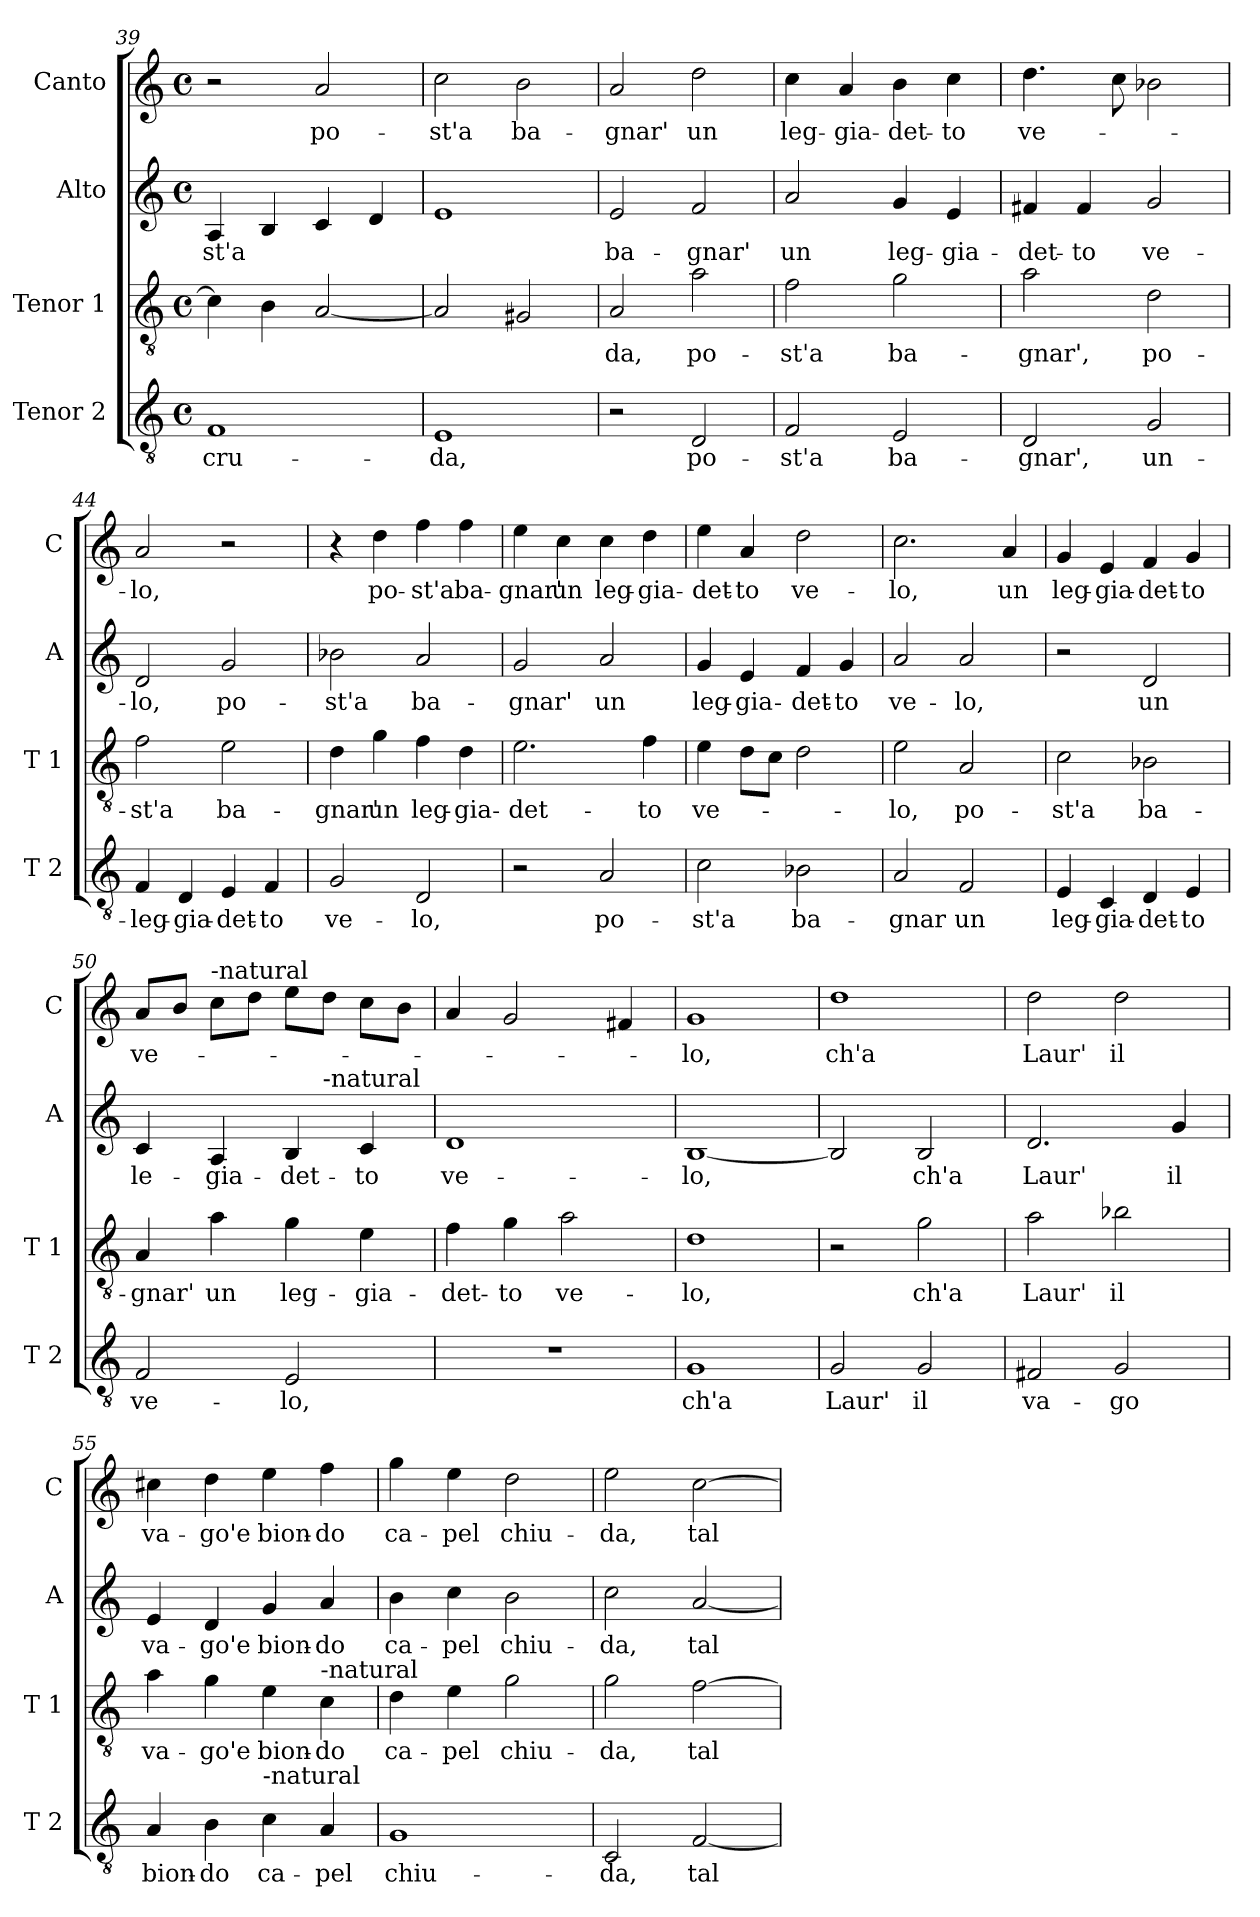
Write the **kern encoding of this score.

**kern	**text	**kern	**text	**kern	**text	**kern	**text
*part4	*part4	*part3	*part3	*part2	*part2	*part1	*part1
*staff4	*staff4	*staff3	*staff3	*staff2	*staff2	*staff1	*staff1
*I"Tenor 2	*	*I"Tenor 1	*	*I"Alto	*	*I"Canto	*
*I'T 2	*	*I'T 1	*	*I'A	*	*I'C	*
*clefGv2	*	*clefGv2	*	*clefG2	*	*clefG2	*
*k[]	*	*k[]	*	*k[]	*	*k[]	*
*C:	*	*C:	*	*C:	*	*C:	*
*M4/4	*	*M4/4	*	*M4/4	*	*M4/4	*
*met(c)	*	*met(c)	*	*met(c)	*	*met(c)	*
=39	=39	=39	=39	=39	=39	=39	=39
!	!LO:LY:b	!	!	!	!LO:LY:b	!	!
1F	cru-	4c\]	.	4A/	-st'a	2r	.
.	.	4B\	.	4B/	.	.	.
!	!	!	!	!	!	!	!LO:LY:b
.	.	[2A/	.	4c/	.	2a/	po-
.	.	.	.	4d/	.	.	.
=40	=40	=40	=40	=40	=40	=40	=40
!	!LO:LY:b	!	!	!	!	!	!LO:LY:b
1E	-da,	2A/]	.	1e	.	2cc\	-st'a
!	!	!	!	!	!	!	!LO:LY:b
.	.	2G#X/	.	.	.	2b\	ba-
=41	=41	=41	=41	=41	=41	=41	=41
!	!	!	!LO:LY:b	!	!LO:LY:b	!	!LO:LY:b
2r	.	2A/	-da,	2e/	ba-	2a/	-gnar'
!	!LO:LY:b	!	!LO:LY:b	!	!LO:LY:b	!	!LO:LY:b
2D/	po-	2a\	po-	2f/	-gnar'	2dd\	un
=42	=42	=42	=42	=42	=42	=42	=42
!	!LO:LY:b	!	!LO:LY:b	!	!LO:LY:b	!	!LO:LY:b
2F/	-st'a	2f\	-st'a	2a/	un	4cc\	leg-
!	!	!	!	!	!	!	!LO:LY:b
.	.	.	.	.	.	4a/	-gia-
!	!LO:LY:b	!	!LO:LY:b	!	!LO:LY:b	!	!LO:LY:b
2E/	ba-	2g\	ba-	4g/	leg-	4b\	-det-
!	!	!	!	!	!LO:LY:b	!	!LO:LY:b
.	.	.	.	4e/	-gia-	4cc\	-to
!!LO:LB:g=z
=43	=43	=43	=43	=43	=43	=43	=43
!	!LO:LY:b	!	!LO:LY:b	!	!LO:LY:b	!	!LO:LY:b
2D/	-gnar',	2a\	-gnar',	4f#X/	-det-	4.dd\	ve-
!	!	!	!	!	!LO:LY:b	!	!
.	.	.	.	4f#/	-to	.	.
.	.	.	.	.	.	8cc\	.
!	!LO:LY:b	!	!LO:LY:b	!	!LO:LY:b	!	!
2G/	un-	2d\	po-	2g/	ve-	2b-X\	.
=44	=44	=44	=44	=44	=44	=44	=44
!	!LO:LY:b	!	!LO:LY:b	!	!LO:LY:b	!	!LO:LY:b
4F/	-leg-	2f\	-st'a	2d/	-lo,	2a/	-lo,
!	!LO:LY:b	!	!	!	!	!	!
4D/	-gia-	.	.	.	.	.	.
!	!LO:LY:b	!	!LO:LY:b	!	!LO:LY:b	!	!
4E/	-det-	2e\	ba-	2g/	po-	2r	.
!	!LO:LY:b	!	!	!	!	!	!
4F/	-to	.	.	.	.	.	.
=45	=45	=45	=45	=45	=45	=45	=45
!	!LO:LY:b	!	!LO:LY:b	!	!LO:LY:b	!	!
2G/	ve-	4d\	-gnar'	2b-X\	-st'a	4r	.
!	!	!	!LO:LY:b	!	!	!	!LO:LY:b
.	.	4g\	un	.	.	4dd\	po-
!	!LO:LY:b	!	!LO:LY:b	!	!LO:LY:b	!	!LO:LY:b
2D/	-lo,	4f\	leg-	2a/	ba-	4ff\	-st'a
!	!	!	!LO:LY:b	!	!	!	!LO:LY:b
.	.	4d\	-gia-	.	.	4ff\	ba-
=46	=46	=46	=46	=46	=46	=46	=46
!	!	!	!LO:LY:b	!	!LO:LY:b	!	!LO:LY:b
2r	.	2.e\	-det-	2g/	-gnar'	4ee\	-gnar'
!	!	!	!	!	!	!	!LO:LY:b
.	.	.	.	.	.	4cc\	un
!	!LO:LY:b	!	!	!	!LO:LY:b	!	!LO:LY:b
2A/	po-	.	.	2a/	un	4cc\	leg-
!	!	!	!LO:LY:b	!	!	!	!LO:LY:b
.	.	4f\	-to	.	.	4dd\	-gia-
=47	=47	=47	=47	=47	=47	=47	=47
!	!LO:LY:b	!	!LO:LY:b	!	!LO:LY:b	!	!LO:LY:b
2c\	-st'a	4e\	ve-	4g/	leg-	4ee\	-det-
!	!	!	!	!	!LO:LY:b	!	!LO:LY:b
.	.	8d\L	.	4e/	-gia-	4a/	-to
.	.	8c\J	.	.	.	.	.
!	!LO:LY:b	!	!	!	!LO:LY:b	!	!LO:LY:b
2B-X\	ba-	2d\	.	4f/	-det-	2dd\	ve-
!	!	!	!	!	!LO:LY:b	!	!
.	.	.	.	4g/	-to	.	.
=48	=48	=48	=48	=48	=48	=48	=48
!	!LO:LY:b	!	!LO:LY:b	!	!LO:LY:b	!	!LO:LY:b
2A/	-gnar	2e\	-lo,	2a/	ve-	2.cc\	-lo,
!	!LO:LY:b	!	!LO:LY:b	!	!LO:LY:b	!	!
2F/	un	2A/	po-	2a/	-lo,	.	.
!	!	!	!	!	!	!	!LO:LY:b
.	.	.	.	.	.	4a/	un
!!LO:LB:g=z
=49	=49	=49	=49	=49	=49	=49	=49
!	!LO:LY:b	!	!LO:LY:b	!	!	!	!LO:LY:b
4E/	leg-	2c\	-st'a	2r	.	4g/	leg-
!	!LO:LY:b	!	!	!	!	!	!LO:LY:b
4C/	-gia-	.	.	.	.	4e/	-gia-
!	!LO:LY:b	!	!LO:LY:b	!	!LO:LY:b	!	!LO:LY:b
4D/	-det-	2B-X\	ba-	2d/	un	4f/	-det-
!	!LO:LY:b	!	!	!	!	!	!LO:LY:b
4E/	-to	.	.	.	.	4g/	-to
=50	=50	=50	=50	=50	=50	=50	=50
!	!LO:LY:b	!	!LO:LY:b	!	!LO:LY:b	!	!LO:LY:b
*	*	*	*	*^	*	*	*
2F/	ve-	4A/	-gnar'	4c/	2ryy	le-	8a/L	ve-
.	.	.	.	.	.	.	8b/J	.
!	!	!	!	!	!	!	!LO:TX:a:t=-natural	!
!	!	!	!LO:LY:b	!	!	!LO:LY:b	!	!
.	.	4a\	un	4A/	.	-gia-	8cc\L	.
.	.	.	.	.	.	.	8dd\J	.
!	!LO:LY:b	!	!LO:LY:b	!	!	!LO:LY:b	!	!
2E/	-lo,	4g\	leg-	4B/	8ryy	-det-	8ee\L	.
!	!	!	!	!	!LO:TX:a:t=-natural	!	!	!
.	.	.	.	.	4.ryy	.	8dd\J	.
!	!	!	!LO:LY:b	!	!	!LO:LY:b	!	!
.	.	4e\	-gia-	4c/	.	-to	8cc\L	.
.	.	.	.	.	.	.	8b\J	.
=51	=51	=51	=51	=51	=51	=51	=51	=51
!	!	!	!LO:LY:b	!	!	!LO:LY:b	!	!
*	*	*	*	*v	*v	*	*	*
1r	.	4f\	-det-	1d	ve-	4a/	.
!	!	!	!LO:LY:b	!	!	!	!
.	.	4g\	-to	.	.	2g/	.
!	!	!	!LO:LY:b	!	!	!	!
.	.	2a\	ve-	.	.	.	.
.	.	.	.	.	.	4f#X/	.
=52	=52	=52	=52	=52	=52	=52	=52
!	!LO:LY:b	!	!LO:LY:b	!	!LO:LY:b	!	!LO:LY:b
1G	ch'a	1d	-lo,	[1B	-lo,	1g	-lo,
=53	=53	=53	=53	=53	=53	=53	=53
!	!LO:LY:b	!	!	!	!	!	!LO:LY:b
2G/	Laur'	2r	.	2B/]	.	1dd	ch'a
!	!LO:LY:b	!	!LO:LY:b	!	!LO:LY:b	!	!
2G/	il	2g\	ch'a	2B/	ch'a	.	.
=54	=54	=54	=54	=54	=54	=54	=54
!	!LO:LY:b	!	!LO:LY:b	!	!LO:LY:b	!	!LO:LY:b
2F#X/	va-	2a\	Laur'	2.d/	Laur'	2dd\	Laur'
!	!LO:LY:b	!	!LO:LY:b	!	!	!	!LO:LY:b
2G/	-go	2b-X\	il	.	.	2dd\	il
!	!	!	!	!	!LO:LY:b	!	!
.	.	.	.	4g/	il	.	.
!!LO:PB:g=z
=55	=55	=55	=55	=55	=55	=55	=55
!	!LO:LY:b	!	!LO:LY:b	!	!LO:LY:b	!	!LO:LY:b
4A/	bion-	4a\	va-	4e/	va-	4cc#X\	va-
!	!LO:LY:b	!	!LO:LY:b	!	!LO:LY:b	!	!LO:LY:b
4B\	-do	4g\	-go'e	4d/	-go'e	4dd\	-go'e
!LO:TX:a:t=-natural	!	!	!	!	!	!	!
!	!LO:LY:b	!	!LO:LY:b	!	!LO:LY:b	!	!LO:LY:b
4c\	ca-	4e\	bion-	4g/	bion-	4ee\	bion-
!	!	!LO:TX:a:t=-natural	!	!	!	!	!
!	!LO:LY:b	!	!LO:LY:b	!	!LO:LY:b	!	!LO:LY:b
4A/	-pel	4c\	-do	4a/	-do	4ff\	-do
=56	=56	=56	=56	=56	=56	=56	=56
!	!LO:LY:b	!	!LO:LY:b	!	!LO:LY:b	!	!LO:LY:b
1G	chiu-	4d\	ca-	4b\	ca-	4gg\	ca-
!	!	!	!LO:LY:b	!	!LO:LY:b	!	!LO:LY:b
.	.	4e\	-pel	4cc\	-pel	4ee\	-pel
!	!	!	!LO:LY:b	!	!LO:LY:b	!	!LO:LY:b
.	.	2g\	chiu-	2b\	chiu-	2dd\	chiu-
=57	=57	=57	=57	=57	=57	=57	=57
!	!LO:LY:b	!	!LO:LY:b	!	!LO:LY:b	!	!LO:LY:b
2C/	-da,	2g\	-da,	2cc\	-da,	2ee\	-da,
!	!LO:LY:b	!	!LO:LY:b	!	!LO:LY:b	!	!LO:LY:b
[2F/	tal	[2f\	tal	[2a/	tal	[2cc\	tal
=	=	=	=	=	=	=	=
*-	*-	*-	*-	*-	*-	*-	*-
